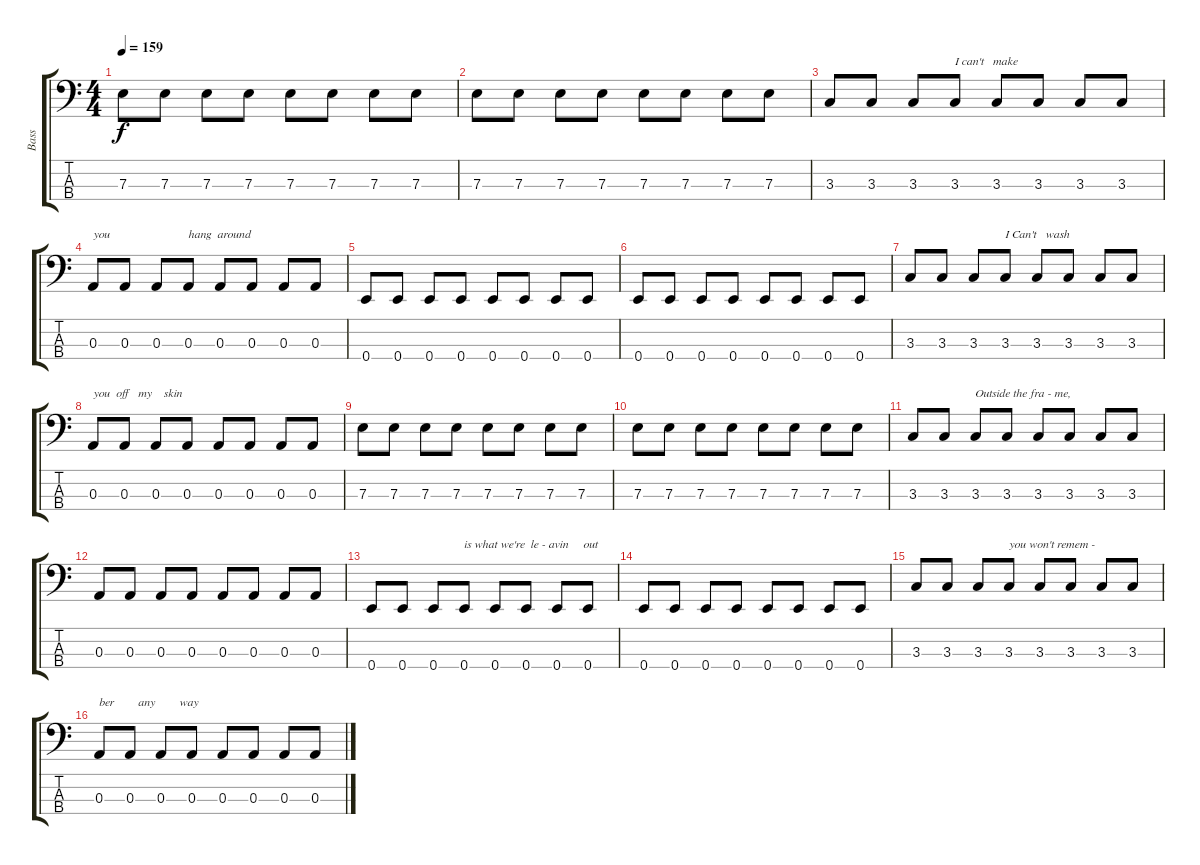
\track ("Bass" "Bass") {instrument electricbassfinger}
\staff {score tabs}
\tuning (G2 D2 A1 E1) {hide}
\ts (4 4)
\tempo 159
\clef f4
\ks c
7.3.8{dy f} 7.3.8 7.3.8 7.3.8 7.3.8 7.3.8 7.3.8 7.3.8 |
7.3.8 7.3.8 7.3.8 7.3.8 7.3.8 7.3.8 7.3.8 7.3.8 |
3.3.8 3.3.8 3.3.8 3.3.8{txt "I can't   make "} 3.3.8 3.3.8 3.3.8 3.3.8 |
0.3.8{txt "you"} 0.3.8 0.3.8 0.3.8{txt "hang  around"} 0.3.8 0.3.8 0.3.8 0.3.8 |
0.4.8 0.4.8 0.4.8 0.4.8 0.4.8 0.4.8 0.4.8 0.4.8 |
0.4.8 0.4.8 0.4.8 0.4.8 0.4.8 0.4.8 0.4.8 0.4.8 |
3.3.8 3.3.8 3.3.8 3.3.8{txt "I Can't   wash"} 3.3.8 3.3.8 3.3.8 3.3.8 |
0.3.8{txt "you  off   my    skin"} 0.3.8 0.3.8 0.3.8 0.3.8 0.3.8 0.3.8 0.3.8 |
7.3.8 7.3.8 7.3.8 7.3.8 7.3.8 7.3.8 7.3.8 7.3.8 |
7.3.8 7.3.8 7.3.8 7.3.8 7.3.8 7.3.8 7.3.8 7.3.8 |
3.3.8 3.3.8 3.3.8{txt "Outside the fra - me,"} 3.3.8 3.3.8 3.3.8 3.3.8 3.3.8 |
0.3.8 0.3.8 0.3.8 0.3.8 0.3.8 0.3.8 0.3.8 0.3.8 |
0.4.8 0.4.8 0.4.8 0.4.8{txt "is what we're  le - avin     out"} 0.4.8 0.4.8 0.4.8 0.4.8 |
0.4.8 0.4.8 0.4.8 0.4.8 0.4.8 0.4.8 0.4.8 0.4.8 |
3.3.8 3.3.8 3.3.8 3.3.8{txt "you won't remem -"} 3.3.8 3.3.8 3.3.8 3.3.8 |
0.3.8{txt "ber        any        way"} 0.3.8 0.3.8 0.3.8 0.3.8 0.3.8 0.3.8 0.3.8
